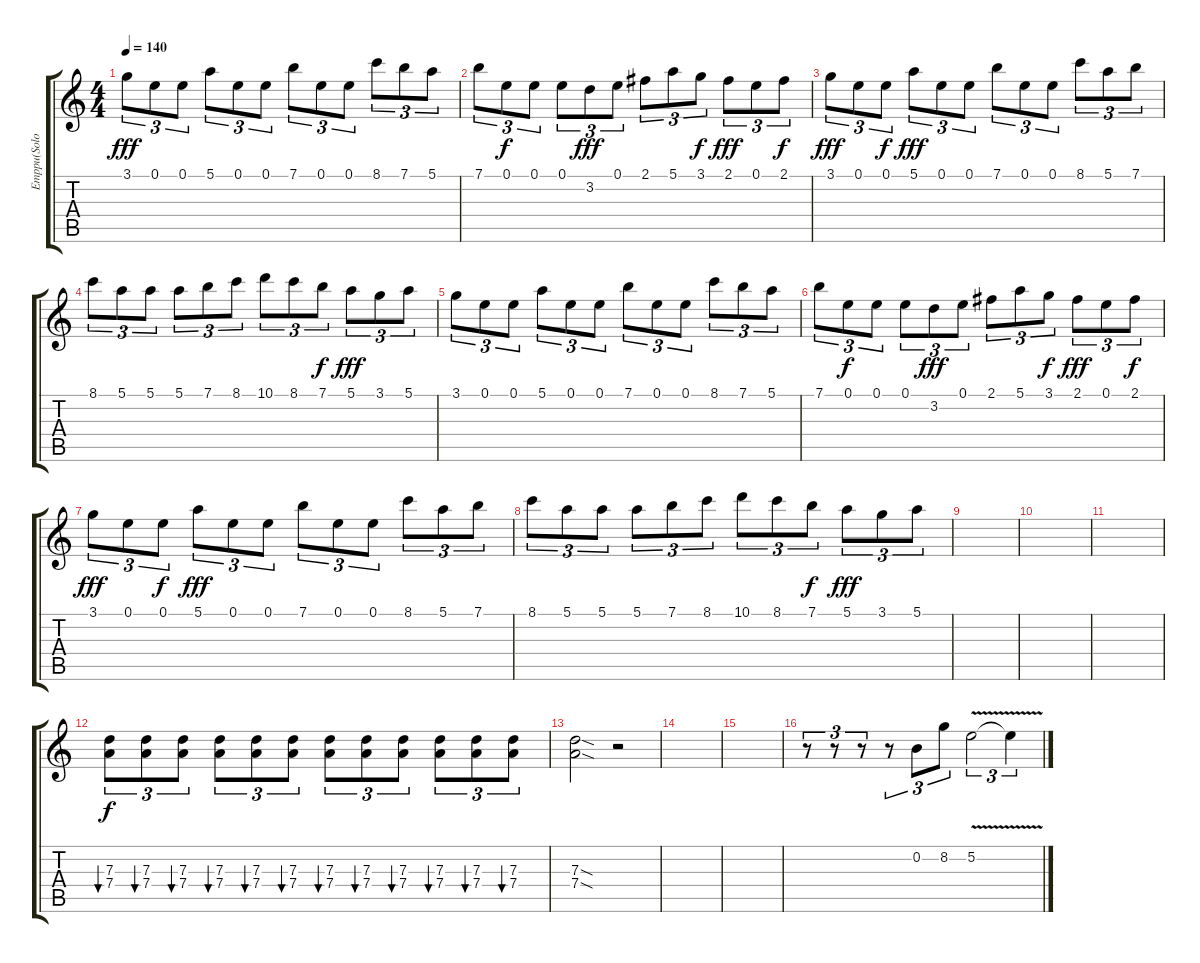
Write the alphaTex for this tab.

\track ("Emppu(Solo Guitar)" "Emppu(Solo") {instrument distortionguitar}
\staff {score tabs}
\tuning (E4 B3 G3 D3 A2 E2) {hide}
\ts (4 4)
\tempo 140
\clef g2
\ks c
3.1.8{tu (3 2) dy fff} 0.1.8{tu (3 2)} 0.1.8{tu (3 2)} 5.1.8{tu (3 2)} 0.1.8{tu (3 2)} 0.1.8{tu (3 2)} 7.1.8{tu (3 2)} 0.1.8{tu (3 2)} 0.1.8{tu (3 2)} 8.1.8{tu (3 2)} 7.1.8{tu (3 2)} 5.1.8{tu (3 2)} |
7.1.8{tu (3 2)} 0.1.8{tu (3 2) dy f} 0.1.8{tu (3 2)} 0.1.8{tu (3 2)} 3.2.8{tu (3 2) dy fff} 0.1.8{tu (3 2)} 2.1.8{tu (3 2)} 5.1.8{tu (3 2)} 3.1.8{tu (3 2) dy f} 2.1.8{tu (3 2) dy fff} 0.1.8{tu (3 2)} 2.1.8{tu (3 2) dy f} |
3.1.8{tu (3 2) dy fff} 0.1.8{tu (3 2)} 0.1.8{tu (3 2) dy f} 5.1.8{tu (3 2) dy fff} 0.1.8{tu (3 2)} 0.1.8{tu (3 2)} 7.1.8{tu (3 2)} 0.1.8{tu (3 2)} 0.1.8{tu (3 2)} 8.1.8{tu (3 2)} 5.1.8{tu (3 2)} 7.1.8{tu (3 2)} |
8.1.8{tu (3 2)} 5.1.8{tu (3 2)} 5.1.8{tu (3 2)} 5.1.8{tu (3 2)} 7.1.8{tu (3 2)} 8.1.8{tu (3 2)} 10.1.8{tu (3 2)} 8.1.8{tu (3 2)} 7.1.8{tu (3 2) dy f} 5.1.8{tu (3 2) dy fff} 3.1.8{tu (3 2)} 5.1.8{tu (3 2)} |
3.1.8{tu (3 2)} 0.1.8{tu (3 2)} 0.1.8{tu (3 2)} 5.1.8{tu (3 2)} 0.1.8{tu (3 2)} 0.1.8{tu (3 2)} 7.1.8{tu (3 2)} 0.1.8{tu (3 2)} 0.1.8{tu (3 2)} 8.1.8{tu (3 2)} 7.1.8{tu (3 2)} 5.1.8{tu (3 2)} |
7.1.8{tu (3 2)} 0.1.8{tu (3 2) dy f} 0.1.8{tu (3 2)} 0.1.8{tu (3 2)} 3.2.8{tu (3 2) dy fff} 0.1.8{tu (3 2)} 2.1.8{tu (3 2)} 5.1.8{tu (3 2)} 3.1.8{tu (3 2) dy f} 2.1.8{tu (3 2) dy fff} 0.1.8{tu (3 2)} 2.1.8{tu (3 2) dy f} |
3.1.8{tu (3 2) dy fff} 0.1.8{tu (3 2)} 0.1.8{tu (3 2) dy f} 5.1.8{tu (3 2) dy fff} 0.1.8{tu (3 2)} 0.1.8{tu (3 2)} 7.1.8{tu (3 2)} 0.1.8{tu (3 2)} 0.1.8{tu (3 2)} 8.1.8{tu (3 2)} 5.1.8{tu (3 2)} 7.1.8{tu (3 2)} |
8.1.8{tu (3 2)} 5.1.8{tu (3 2)} 5.1.8{tu (3 2)} 5.1.8{tu (3 2)} 7.1.8{tu (3 2)} 8.1.8{tu (3 2)} 10.1.8{tu (3 2)} 8.1.8{tu (3 2)} 7.1.8{tu (3 2) dy f} 5.1.8{tu (3 2) dy fff} 3.1.8{tu (3 2)} 5.1.8{tu (3 2)} |
|
|
|
(7.3 7.4).8{tu (3 2) bu 60 dy f} (7.3 7.4).8{tu (3 2) bu 60} (7.3 7.4).8{tu (3 2) bu 60} (7.3 7.4).8{tu (3 2) bu 60} (7.3 7.4).8{tu (3 2) bu 60} (7.3 7.4).8{tu (3 2) bu 60} (7.3 7.4).8{tu (3 2) bu 60} (7.3 7.4).8{tu (3 2) bu 60} (7.3 7.4).8{tu (3 2) bu 60} (7.3 7.4).8{tu (3 2) bu 60} (7.3 7.4).8{tu (3 2) bu 60} (7.3 7.4).8{tu (3 2) bu 60} |
(7.3{sod} 7.4{sod}).2 r.2 |
|
|
r.8{tu (3 2)} r.8{tu (3 2)} r.8{tu (3 2)} r.8{tu (3 2)} 0.2.8{tu (3 2)} 8.2.8{tu (3 2)} 5.2{v}.2{tu (3 2)} 5.2{t}.4{tu (3 2)}
